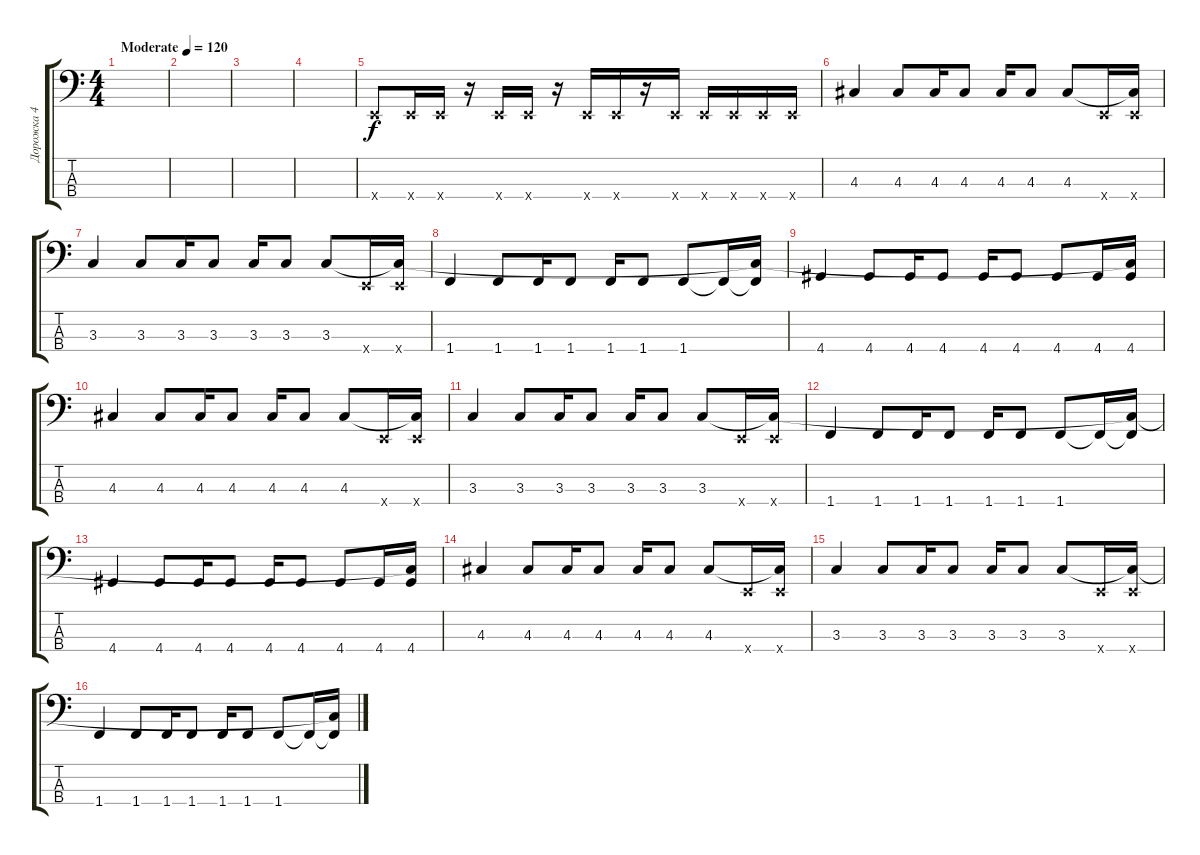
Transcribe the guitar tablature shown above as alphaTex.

\track ("Дорожка 4" "Дорожка 4") {instrument electricbassfinger}
\staff {score tabs}
\tuning (G2 D2 A1 E1) {hide}
\ts (4 4)
\tempo (120 "Moderate")
\clef f4
\ks c
|
|
|
|
0.4{x}.8 0.4{x}.16 0.4{x}.16 r.16 0.4{x}.16 0.4{x}.16 r.16 0.4{x}.16 0.4{x}.16 r.16 0.4{x}.16 0.4{x}.16 0.4{x}.16 0.4{x}.16 0.4{x}.16 |
4.3.4 4.3.8 4.3.16 4.3.8 4.3.16 4.3.8 4.3.8 0.4{x}.16 (4.3{t} 0.4{x}).16 |
3.3.4 3.3.8 3.3.16 3.3.8 3.3.16 3.3.8 3.3.8 0.4{x}.16 (3.3{t} 0.4{x}).16 |
1.4.4 1.4.8 1.4.16 1.4.8 1.4.16 1.4.8 1.4.8 1.4{t}.16 (3.3{t} 1.4{t}).16 |
4.4.4 4.4.8 4.4.16 4.4.8 4.4.16 4.4.8 4.4.8 4.4.16 (3.3{t} 4.4).16 |
4.3.4 4.3.8 4.3.16 4.3.8 4.3.16 4.3.8 4.3.8 0.4{x}.16 (4.3{t} 0.4{x}).16 |
3.3.4 3.3.8 3.3.16 3.3.8 3.3.16 3.3.8 3.3.8 0.4{x}.16 (3.3{t} 0.4{x}).16 |
1.4.4 1.4.8 1.4.16 1.4.8 1.4.16 1.4.8 1.4.8 1.4{t}.16 (3.3{t} 1.4{t}).16 |
4.4.4 4.4.8 4.4.16 4.4.8 4.4.16 4.4.8 4.4.8 4.4.16 (3.3{t} 4.4).16 |
4.3.4 4.3.8 4.3.16 4.3.8 4.3.16 4.3.8 4.3.8 0.4{x}.16 (4.3{t} 0.4{x}).16 |
3.3.4 3.3.8 3.3.16 3.3.8 3.3.16 3.3.8 3.3.8 0.4{x}.16 (3.3{t} 0.4{x}).16 |
1.4.4 1.4.8 1.4.16 1.4.8 1.4.16 1.4.8 1.4.8 1.4{t}.16 (3.3{t} 1.4{t}).16
